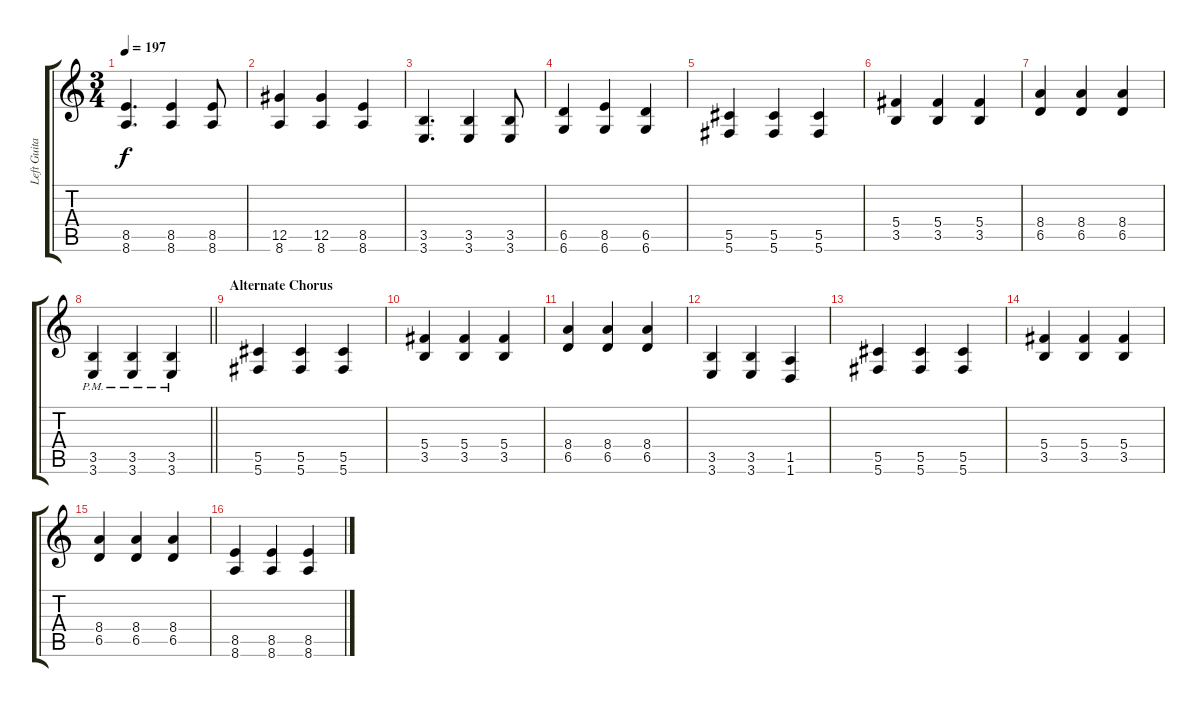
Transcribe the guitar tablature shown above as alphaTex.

\track ("Left Guitar" "Left Guita") {instrument distortionguitar}
\staff {score tabs}
\tuning (Eb4 Bb3 Gb3 Db3 Ab2 Db2) {hide}
\ts (3 4)
\tempo 197
\clef g2
\ks c
(8.5 8.6).4{d dy f} (8.5 8.6).4 (8.5 8.6).8 |
(12.5 8.6).4 (12.5 8.6).4 (8.5 8.6).4 |
(3.5 3.6).4{d} (3.5 3.6).4 (3.5 3.6).8 |
(6.5 6.6).4 (8.5 6.6).4 (6.5 6.6).4 |
(5.5 5.6).4 (5.5 5.6).4 (5.5 5.6).4 |
(5.4 3.5).4 (5.4 3.5).4 (5.4 3.5).4 |
(8.4 6.5).4 (8.4 6.5).4 (8.4 6.5).4 |
\barLineRight lightlight
(3.5{pm} 3.6{pm}).4 (3.5{pm} 3.6{pm}).4 (3.5{pm} 3.6{pm}).4 |
\section ("" "Alternate Chorus")
(5.5 5.6).4 (5.5 5.6).4 (5.5 5.6).4 |
(5.4 3.5).4 (5.4 3.5).4 (5.4 3.5).4 |
(8.4 6.5).4 (8.4 6.5).4 (8.4 6.5).4 |
(3.5 3.6).4 (3.5 3.6).4 (1.5 1.6).4 |
(5.5 5.6).4 (5.5 5.6).4 (5.5 5.6).4 |
(5.4 3.5).4 (5.4 3.5).4 (5.4 3.5).4 |
(8.4 6.5).4 (8.4 6.5).4 (8.4 6.5).4 |
(8.5 8.6).4 (8.5 8.6).4 (8.5 8.6).4
